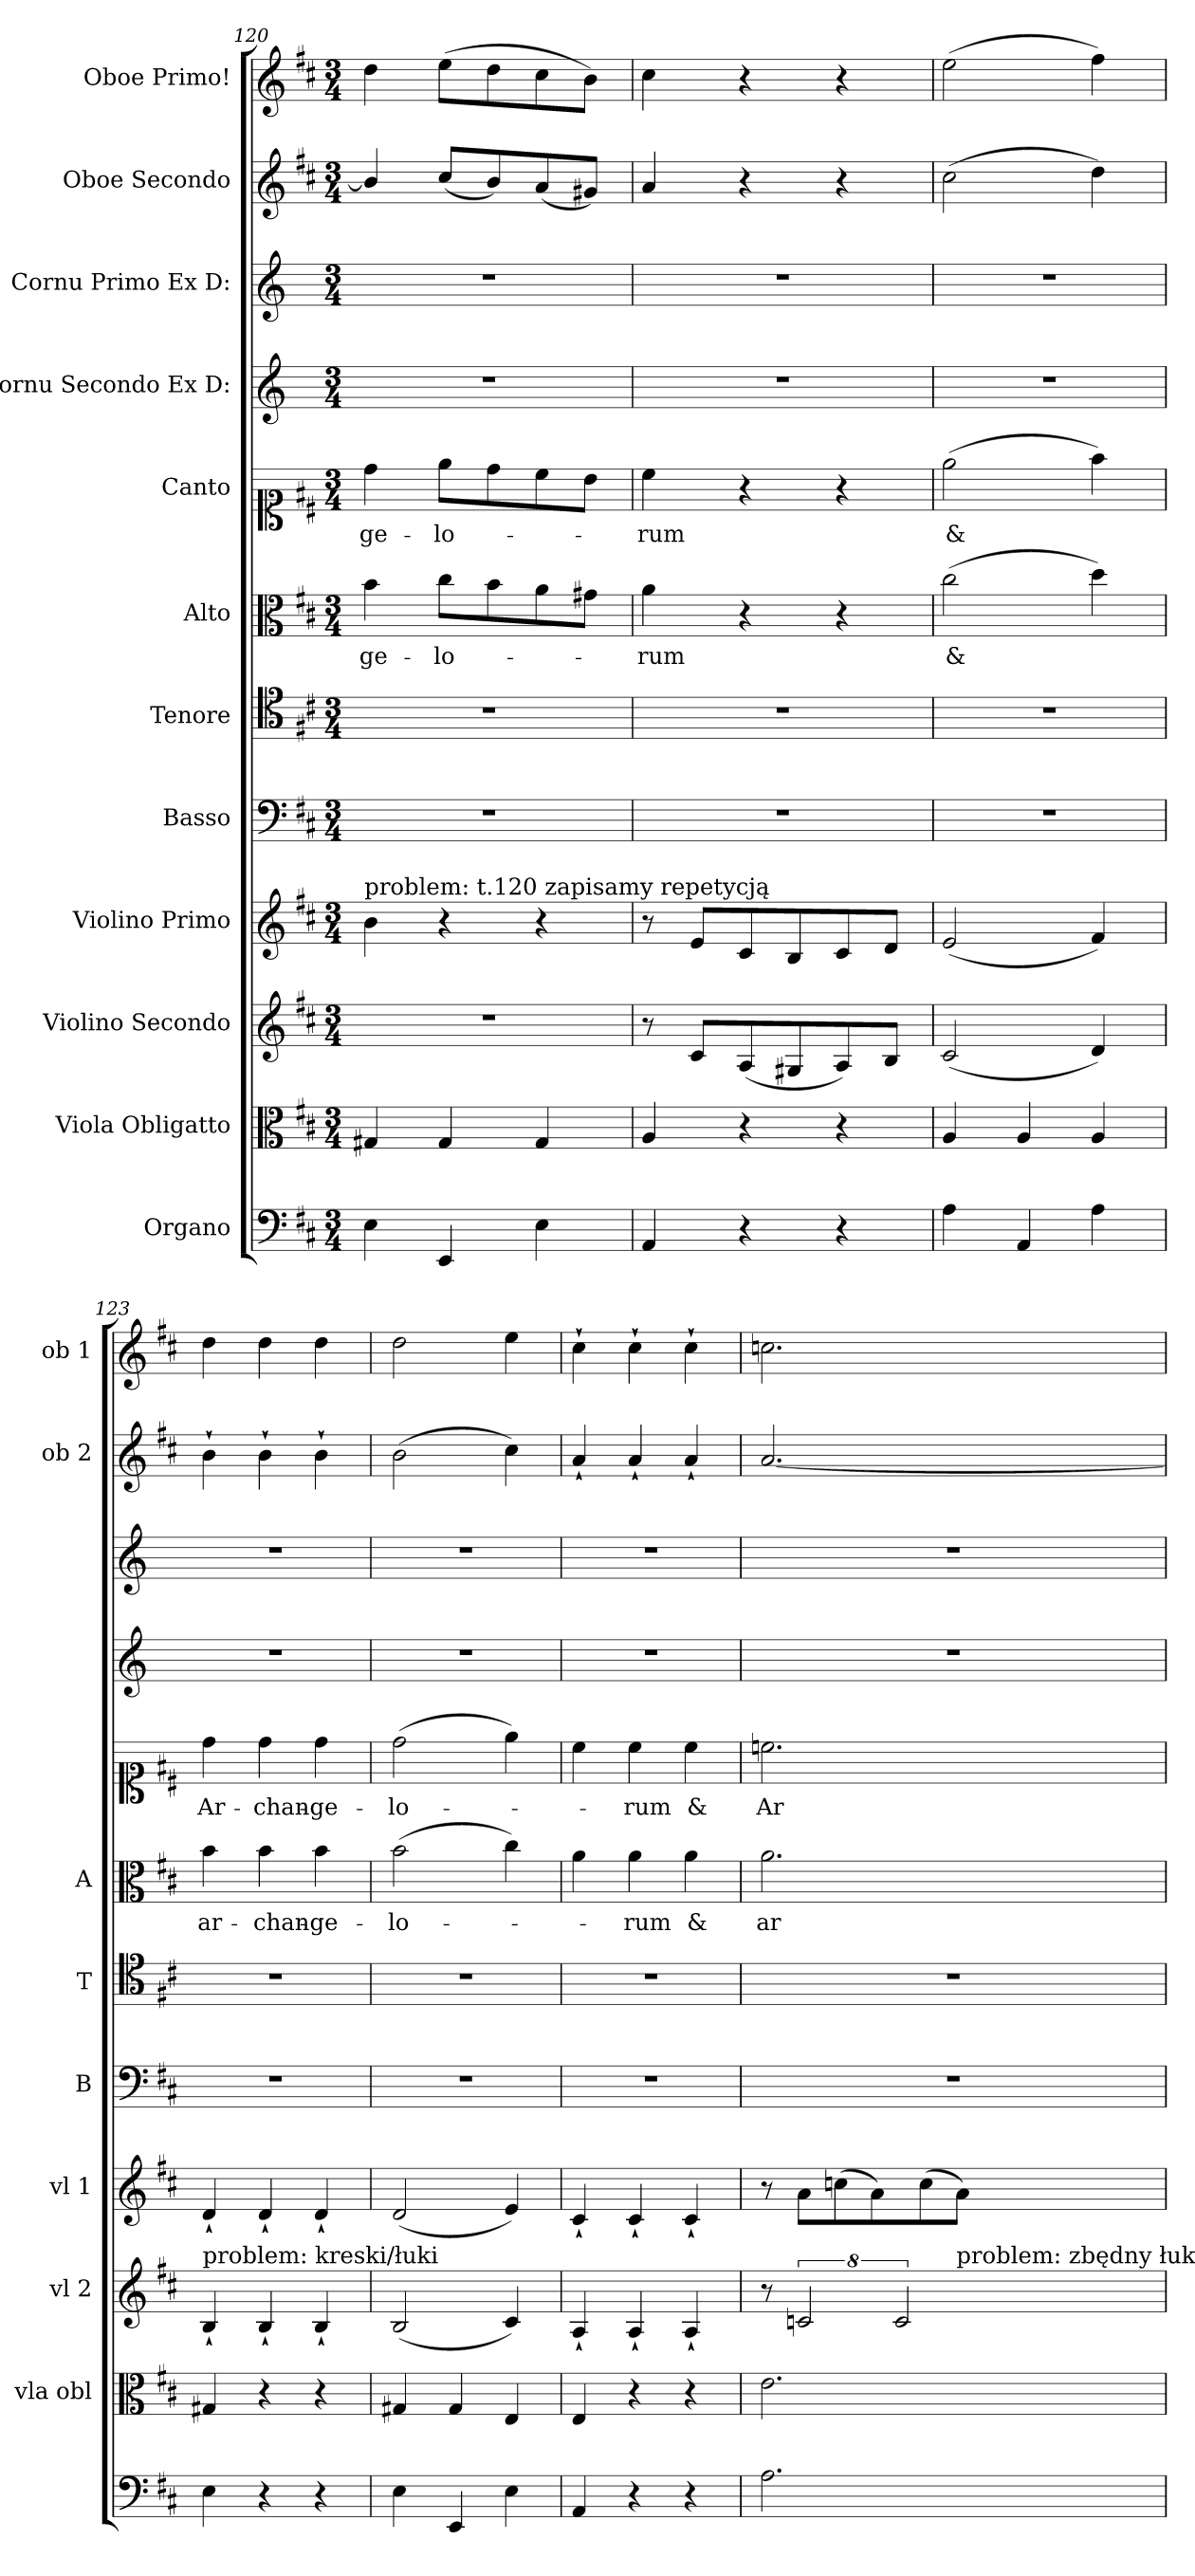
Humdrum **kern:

**kern	**kern	**kern	**kern	**kern	**kern	**kern	**text	**kern	**text	**kern	**kern	**kern	**kern
*part12	*part11	*part10	*part9	*part8	*part7	*part6	*part6	*part5	*part5	*part4	*part3	*part2	*part1
*staff12	*staff11	*staff10	*staff9	*staff8	*staff7	*staff6	*staff6	*staff5	*staff5	*staff4	*staff3	*staff2	*staff1
*I"Organo	*I"Viola Obligatto	*I"Violino Secondo	*I"Violino Primo	*I"Basso	*I"Tenore	*I"Alto	*	*I"Canto	*	*I"Cornu Secondo Ex D:	*I"Cornu Primo Ex D:	*I"Oboe Secondo	*I"Oboe Primo!
*	*I'vla obl	*I'vl 2	*I'vl 1	*I'B	*I'T	*I'A	*	*	*	*	*	*I'ob 2	*I'ob 1
*clefF4	*clefC3	*clefG2	*clefG2	*clefF4	*clefC4	*clefC3	*	*clefC1	*	*clefG2	*clefG2	*clefG2	*clefG2
*	*	*	*	*	*	*	*	*	*	*ITrd-1c-2	*ITrd-1c-2	*	*
*k[f#c#]	*k[f#c#]	*k[f#c#]	*k[f#c#]	*k[f#c#]	*k[f#c#]	*k[f#c#]	*	*k[f#c#]	*	*k[f#c#]	*k[f#c#]	*k[f#c#]	*k[f#c#]
*D:	*D:	*D:	*D:	*D:	*D:	*D:	*	*D:	*	*	*	*D:	*D:
*M3/4	*M3/4	*M3/4	*M3/4	*M3/4	*M3/4	*M3/4	*	*M3/4	*	*M3/4	*M3/4	*M3/4	*M3/4
=120	=120	=120	=120	=120	=120	=120	=120	=120	=120	=120	=120	=120	=120
!	!	!	!LO:TX:a:t=problem&colon; t.120 zapisamy repetycją	!	!	!	!	!	!	!	!	!	!
4E\	4G#X/	2.r	4b\	2.r	2.r	4b\	-ge-	4dd\	-ge-	2.r	2.r	4b/]	4dd\
4EE/	4G#/	.	4r	.	.	8cc#\L	-lo-	8ee\L	-lo-	.	.	(8cc#/L	(8ee\L
.	.	.	.	.	.	8b\	.	8dd\	.	.	.	8b/)	8dd\
4E\	4G#/	.	4r	.	.	8a\	.	8cc#\	.	.	.	(8a/	8cc#\
.	.	.	.	.	.	8g#X\J	.	8b\J	.	.	.	8g#X/J)	8b\J)
=121	=121	=121	=121	=121	=121	=121	=121	=121	=121	=121	=121	=121	=121
4AA/	4A/	8r	8r	2.r	2.r	4a\	-rum	4cc#\	-rum	2.r	2.r	4a/	4cc#\
.	.	8c#/L	8e/L	.	.	.	.	.	.	.	.	.	.
4r	4r	(8A/	8c#/	.	.	4r	.	4r	.	.	.	4r	4r
.	.	8G#X/	8B/	.	.	.	.	.	.	.	.	.	.
4r	4r	8A/)	8c#/	.	.	4r	.	4r	.	.	.	4r	4r
.	.	8B/J	8d/J	.	.	.	.	.	.	.	.	.	.
=122	=122	=122	=122	=122	=122	=122	=122	=122	=122	=122	=122	=122	=122
!	!	!	!	!	!	!	!	!	!LO:LY:i	!	!	!	!
4A\	4A/	(2c#/	(2e/	2.r	2.r	(2cc#\	&	(2ee\	&	2.r	2.r	(<2cc#\	(2ee\
4AA/	4A/	.	.	.	.	.	.	.	.	.	.	.	.
4A\	4A/	4d/)	4f#/)	.	.	4dd\)	.	4ff#\)	.	.	.	4dd\)	4ff#\)
=123	=123	=123	=123	=123	=123	=123	=123	=123	=123	=123	=123	=123	=123
!	!	!LO:TX:a:t=problem&colon; kreski/łuki	!	!	!	!	!	!	!	!	!	!	!
!	!	!	!	!	!	!	!	!	!LO:LY:i	!	!	!	!
4E\	4G#X/	4B`/	4d`/	2.r	2.r	4b\	ar-	4dd\	Ar-	2.r	2.r	4b`\	4dd\
!	!	!	!	!	!	!	!	!	!LO:LY:i	!	!	!	!
4r	4r	4B`/	4d`/	.	.	4b\	-chan-	4dd\	-chan-	.	.	4b`\	4dd\
!	!	!	!	!	!	!	!	!	!LO:LY:i	!	!	!	!
4r	4r	4B`/	4d`/	.	.	4b\	-ge-	4dd\	-ge-	.	.	4b`\	4dd\
=124	=124	=124	=124	=124	=124	=124	=124	=124	=124	=124	=124	=124	=124
!	!	!	!	!	!	!	!	!	!LO:LY:i	!	!	!	!
4E\	4G#X/	(2B/	(2d/	2.r	2.r	(2b\	-lo-	(2dd\	-lo-	2.r	2.r	(<2b\	2dd\
4EE/	4G#/	.	.	.	.	.	.	.	.	.	.	.	.
4E\	4E/	4c#/)	4e/)	.	.	4cc#\)	.	4ee\)	.	.	.	4cc#\)	4ee\
=125	=125	=125	=125	=125	=125	=125	=125	=125	=125	=125	=125	=125	=125
4AA/	4E/	4A`/	4c#`/	2.r	2.r	4a\	.	4cc#\	.	2.r	2.r	4a`/	4cc#`\
!	!	!	!	!	!	!	!	!	!LO:LY:i	!	!	!	!
4r	4r	4A`/	4c#`/	.	.	4a\	-rum	4cc#\	-rum	.	.	4a`/	4cc#`\
4r	4r	4A`/	4c#`/	.	.	4a\	&	4cc#\	&	.	.	4a`/	4cc#`\
=126	=126	=126	=126	=126	=126	=126	=126	=126	=126	=126	=126	=126	=126
*	*	*^	*	*	*	*	*	*	*	*	*	*	*
2.A\	2.e\	8r	2ryy	8r	2.r	2.r	2.a\	ar-	2.ccn\	Ar-	2.r	2.r	[2.a/	2.ccn\
.	.	16%5cn@@8@@/	.	8a\L	.	.	.	.	.	.	.	.	.	.
.	.	.	.	(8ccn\	.	.	.	.	.	.	.	.	.	.
.	.	.	.	8a\)	.	.	.	.	.	.	.	.	.	.
.	.	16%5c@@8@@/	.	.	.	.	.	.	.	.	.	.	.	.
.	.	.	8ryy	(8cc\	.	.	.	.	.	.	.	.	.	.
.	.	.	.	.	.	.	.	.	.	.	.	.	.	.
!	!	!	!LO:TX:a:t=problem&colon; zbędny łuk	!	!	!	!	!	!	!	!	!	!	!
.	.	.	8ryy	8a\J)	.	.	.	.	.	.	.	.	.	.
.	.	.	.	.	.	.	.	.	.	.	.	.	.	.
.	.	.	.	.	.	.	.	.	.	.	.	.	.	.
.	.	.	.	.	.	.	.	.	.	.	.	.	.	.
*	*	*v	*v	*	*	*	*	*	*	*	*	*	*	*
=	=	=	=	=	=	=	=	=	=	=	=	=	=
*-	*-	*-	*-	*-	*-	*-	*-	*-	*-	*-	*-	*-	*-
